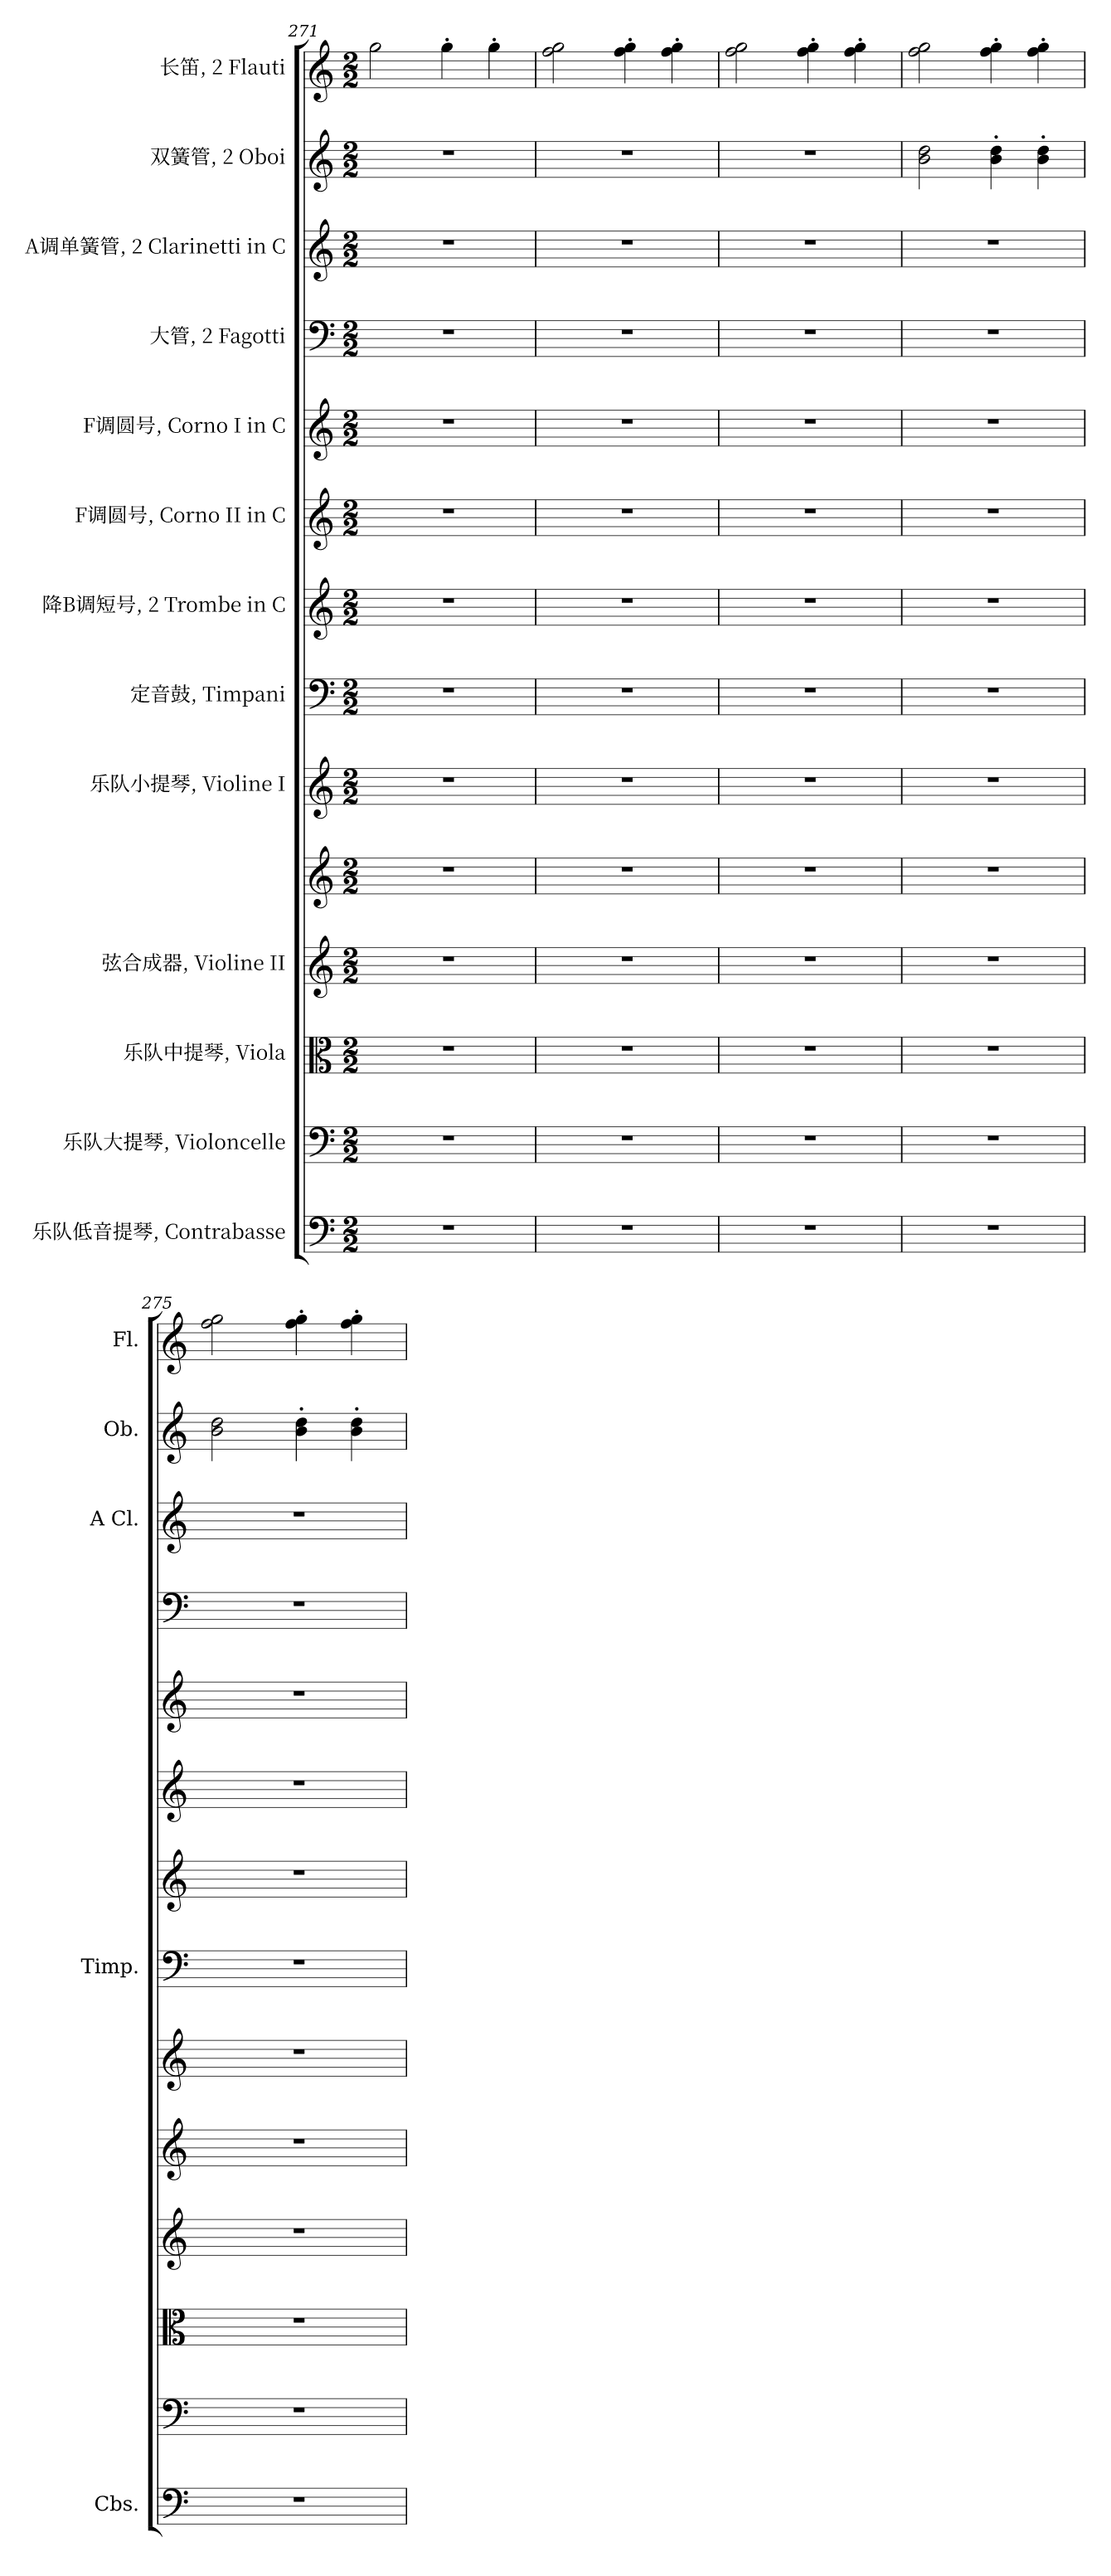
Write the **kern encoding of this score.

**kern	**kern	**kern	**kern	**kern	**kern	**kern	**kern	**kern	**kern	**kern	**kern	**kern	**kern
*part13	*part12	*part11	*part10	*part10	*part9	*part8	*part7	*part6	*part5	*part4	*part3	*part2	*part1
*staff14	*staff13	*staff12	*staff11	*staff10	*staff9	*staff8	*staff7	*staff6	*staff5	*staff4	*staff3	*staff2	*staff1
*I"乐队低音提琴, Contrabasse	*I"乐队大提琴, Violoncelle	*I"乐队中提琴, Viola	*I"弦合成器, Violine II	*	*I"乐队小提琴, Violine I	*I"定音鼓, Timpani	*I"降B调短号, 2 Trombe in C	*I"F调圆号, Corno II in C	*I"F调圆号, Corno I in C	*I"大管, 2 Fagotti	*I"A调单簧管, 2 Clarinetti in C	*I"双簧管, 2 Oboi	*I"长笛, 2 Flauti
*I'Cbs.	*	*	*	*	*	*I'Timp.	*	*	*	*	*I'A Cl.	*I'Ob.	*I'Fl.
*clefF4	*clefF4	*clefC3	*clefG2	*clefG2	*clefG2	*clefF4	*clefG2	*clefG2	*clefG2	*clefF4	*clefG2	*clefG2	*clefG2
*ITrd7c12	*	*	*	*	*	*	*ITrd1c2	*ITrd4c7	*ITrd4c7	*	*ITrd2c3	*	*
*k[]	*k[]	*k[]	*k[]	*k[]	*k[]	*k[]	*k[b-e-]	*k[b-]	*k[b-]	*k[]	*k[f#c#g#]	*k[]	*k[]
*M2/2	*M2/2	*M2/2	*M2/2	*M2/2	*M2/2	*M2/2	*M2/2	*M2/2	*M2/2	*M2/2	*M2/2	*M2/2	*M2/2
*MM218	*MM218	*MM218	*MM218	*MM218	*MM218	*MM218	*MM218	*MM218	*MM218	*MM218	*MM218	*MM218	*MM218
=271	=271	=271	=271	=271	=271	=271	=271	=271	=271	=271	=271	=271	=271
1r	1r	1r	1r	1r	1r	1r	1r	1r	1r	1r	1r	1r	2gg\
*	*	*	*	*	*	*	*	*	*	*	*	*	*MM225
.	.	.	.	.	.	.	.	.	.	.	.	.	4gg'\
.	.	.	.	.	.	.	.	.	.	.	.	.	4gg'\
=272	=272	=272	=272	=272	=272	=272	=272	=272	=272	=272	=272	=272	=272
*	*	*	*	*	*	*	*	*	*	*	*	*	*MM230
1r	1r	1r	1r	1r	1r	1r	1r	1r	1r	1r	1r	1r	2ff\ 2gg\
*	*	*	*	*	*	*	*	*	*	*	*	*	*MM233
.	.	.	.	.	.	.	.	.	.	.	.	.	4ff\' 4gg\'
.	.	.	.	.	.	.	.	.	.	.	.	.	4ff\' 4gg\'
=273	=273	=273	=273	=273	=273	=273	=273	=273	=273	=273	=273	=273	=273
*	*	*	*	*	*	*	*	*	*	*	*	*	*MM231
1r	1r	1r	1r	1r	1r	1r	1r	1r	1r	1r	1r	1r	2ff\ 2gg\
*	*	*	*	*	*	*	*	*	*	*	*	*	*MM229
.	.	.	.	.	.	.	.	.	.	.	.	.	4ff\' 4gg\'
.	.	.	.	.	.	.	.	.	.	.	.	.	4ff\' 4gg\'
=274	=274	=274	=274	=274	=274	=274	=274	=274	=274	=274	=274	=274	=274
*	*	*	*	*	*	*	*	*	*	*	*	*	*MM227
1r	1r	1r	1r	1r	1r	1r	1r	1r	1r	1r	1r	2b\ 2dd\	2ff\ 2gg\
*	*	*	*	*	*	*	*	*	*	*	*	*	*MM225
.	.	.	.	.	.	.	.	.	.	.	.	4b\' 4dd\'	4ff\' 4gg\'
.	.	.	.	.	.	.	.	.	.	.	.	4b\' 4dd\'	4ff\' 4gg\'
=275	=275	=275	=275	=275	=275	=275	=275	=275	=275	=275	=275	=275	=275
*	*	*	*	*	*	*	*	*	*	*	*	*	*MM224
1r	1r	1r	1r	1r	1r	1r	1r	1r	1r	1r	1r	2b\ 2dd\	2ff\ 2gg\
*	*	*	*	*	*	*	*	*	*	*	*	*	*MM222
.	.	.	.	.	.	.	.	.	.	.	.	4b\' 4dd\'	4ff\' 4gg\'
.	.	.	.	.	.	.	.	.	.	.	.	4b\' 4dd\'	4ff\' 4gg\'
=	=	=	=	=	=	=	=	=	=	=	=	=	=
*-	*-	*-	*-	*-	*-	*-	*-	*-	*-	*-	*-	*-	*-
